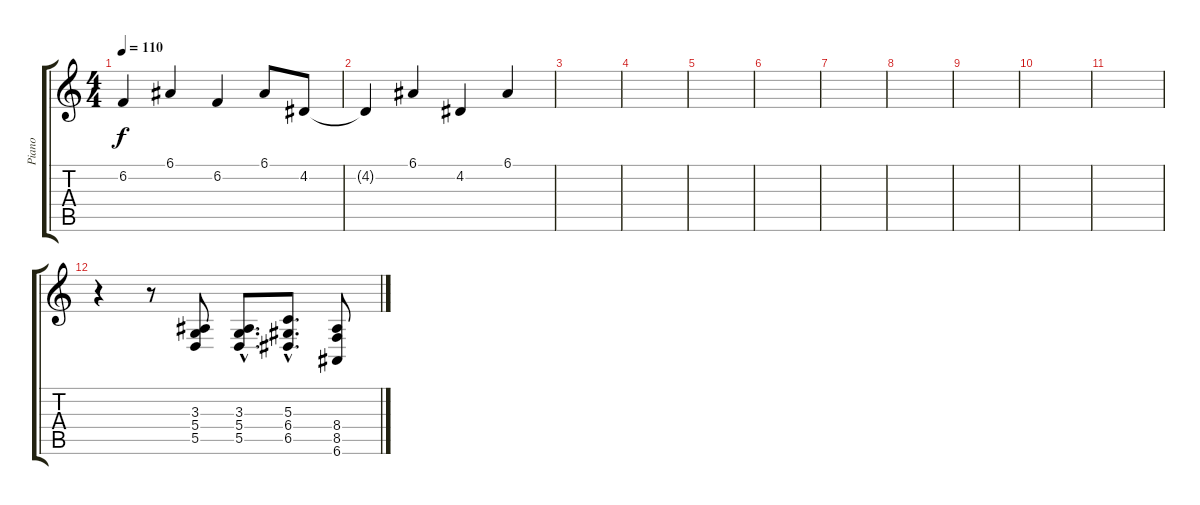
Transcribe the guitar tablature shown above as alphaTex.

\track ("Piano" "Piano") {instrument acousticgrandpiano}
\staff {score tabs}
\tuning (E4 B3 G3 D3 A2 E2) {hide}
\ts (4 4)
\tempo 110
\clef g2
\ks c
6.2{t}.4{dy f} 6.1.4 6.2.4 6.1.8 4.2.8 |
4.2{t}.4 6.1.4 4.2.4 6.1.4 |
|
|
|
|
|
|
|
|
|
r.4 r.8 (3.3 5.4 5.5).8 (3.3{hac} 5.4{hac} 5.5{hac}).8{d} (5.3{hac} 6.4{hac} 6.5{hac}).8{d} (8.4 8.5 6.6).8
